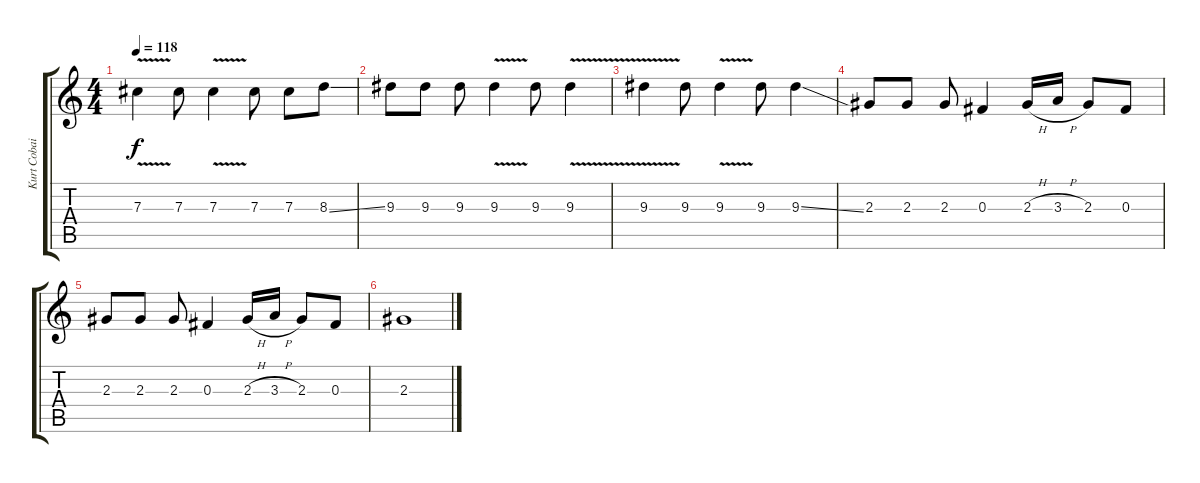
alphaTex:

\track ("Kurt Cobain - Distortion Guitar" "Kurt Cobai") {instrument distortionguitar}
\staff {score tabs}
\tuning (Eb4 Bb3 Gb3 Db3 Ab2 Eb2) {hide}
\ts (4 4)
\tempo 118
\clef g2
\ks c
7.3{v}.4{dy f} 7.3.8 7.3{v}.4 7.3.8 7.3.8 8.3{ss}.8 |
9.3.8 9.3.8 9.3.8 9.3{v}.4 9.3.8 9.3{v}.4 |
9.3{v}.4 9.3.8 9.3{v}.4 9.3.8 9.3{ss}.4 |
2.3.8 2.3.8 2.3.8 0.3.4 2.3{h}.16 3.3{h}.16 2.3.8 0.3.8 |
2.3.8 2.3.8 2.3.8 0.3.4 2.3{h}.16 3.3{h}.16 2.3.8 0.3.8 |
2.3.1
